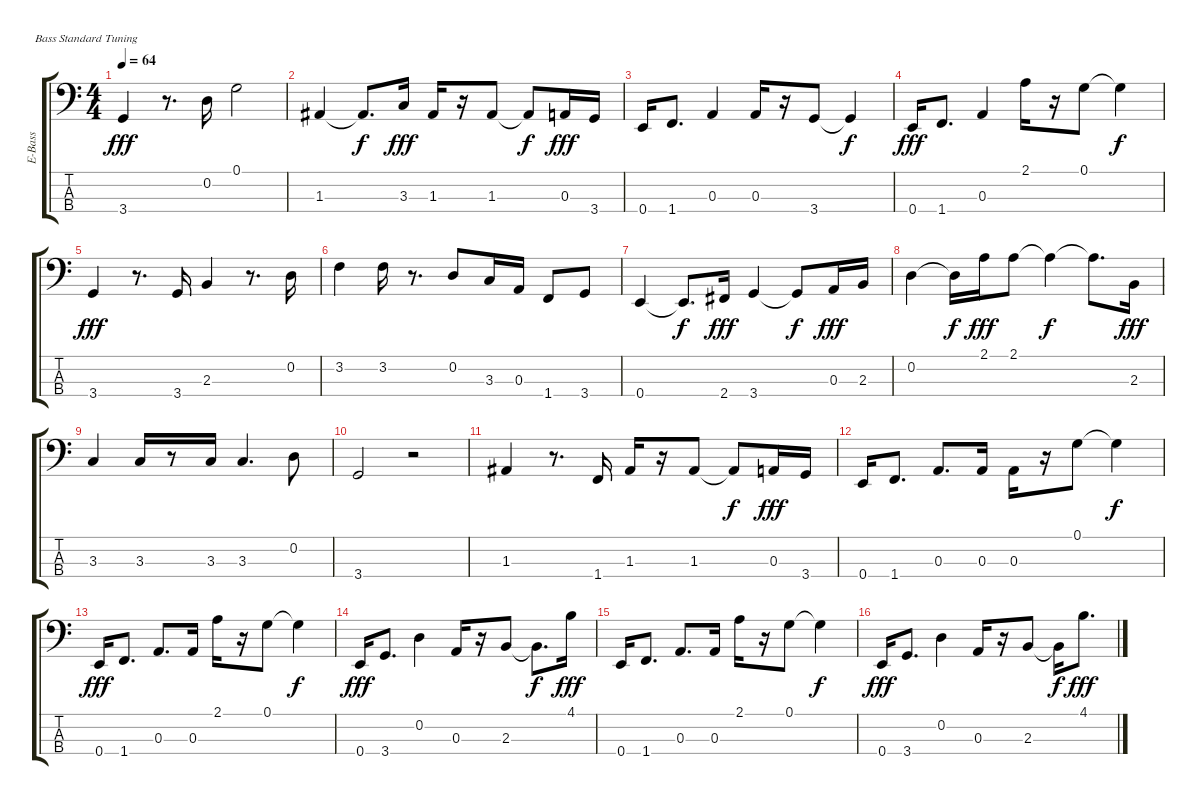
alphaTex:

\track ("Electric Bass" "E-Bass") {instrument electricbassfinger}
\staff {score tabs}
\tuning (G2 D2 A1 E1)
\ts (4 4)
\tempo 64
\clef f4
\scale
0.333333
\ks c
3.4.4{dy fff} r.8{d} 0.2.16 0.1.2 |
\scale
0.333333 1.3.4 1.3{t}.8{d dy f} 3.3.16{dy fff} 1.3.16 r.16 1.3.8 1.3{t}.8{dy f} 0.3.16{dy fff} 3.4.16 |
\scale
0.333333 0.4.16 1.4.8{d} 0.3.4 0.3.16 r.16 3.4.8 3.4{t}.4{dy f} |
\scale
0.333333 0.4.16{dy fff} 1.4.8{d} 0.3.4 2.1.16 r.16 0.1.8 0.1{t}.4{dy f} |
\scale
0.333333 3.4.4{dy fff} r.8{d} 3.4.16 2.3.4 r.8{d} 0.2.16 |
\scale
0.333333 3.2.4 3.2.16 r.8{d} 0.2.8 3.3.16 0.3.16 1.4.8 3.4.8 |
\scale
0.333333 0.4.4 0.4{t}.8{d dy f} 2.4.16{dy fff} 3.4.4 3.4{t}.8{dy f} 0.3.16{dy fff} 2.3.16 |
\scale
0.333333 0.2.4 0.2{t}.16{dy f} 2.1.16{dy fff} 2.1.8 2.1{t}.4{dy f} 2.1{t}.8{d} 2.3.16{dy fff} |
\scale
0.333333 3.3.4 3.3.16 r.8 3.3.16 3.3.4{d} 0.2.8 |
\scale
0.333333 3.4.2 r.2 |
\scale
0.333333 1.3.4 r.8{d} 1.4.16 1.3.16 r.16 1.3.8 1.3{t}.8{dy f} 0.3.16{dy fff} 3.4.16 |
\scale
0.333333 0.4.16 1.4.8{d} 0.3.8{d} 0.3.16 0.3.16 r.16 0.1.8 0.1{t}.4{dy f} |
\scale
0.333333 0.4.16{dy fff} 1.4.8{d} 0.3.8{d} 0.3.16 2.1.16 r.16 0.1.8 0.1{t}.4{dy f} |
\scale
0.333333 0.4.16{dy fff} 3.4.8{d} 0.2.4 0.3.16 r.16 2.3.8 2.3{t}.8{d dy f} 4.1.16{dy fff} |
\scale
0.333333 0.4.16 1.4.8{d} 0.3.8{d} 0.3.16 2.1.16 r.16 0.1.8 0.1{t}.4{dy f} |
\scale
0.333333 0.4.16{dy fff} 3.4.8{d} 0.2.4 0.3.16 r.16 2.3.8 2.3{t}.16{dy f} 4.1.8{d dy fff}
